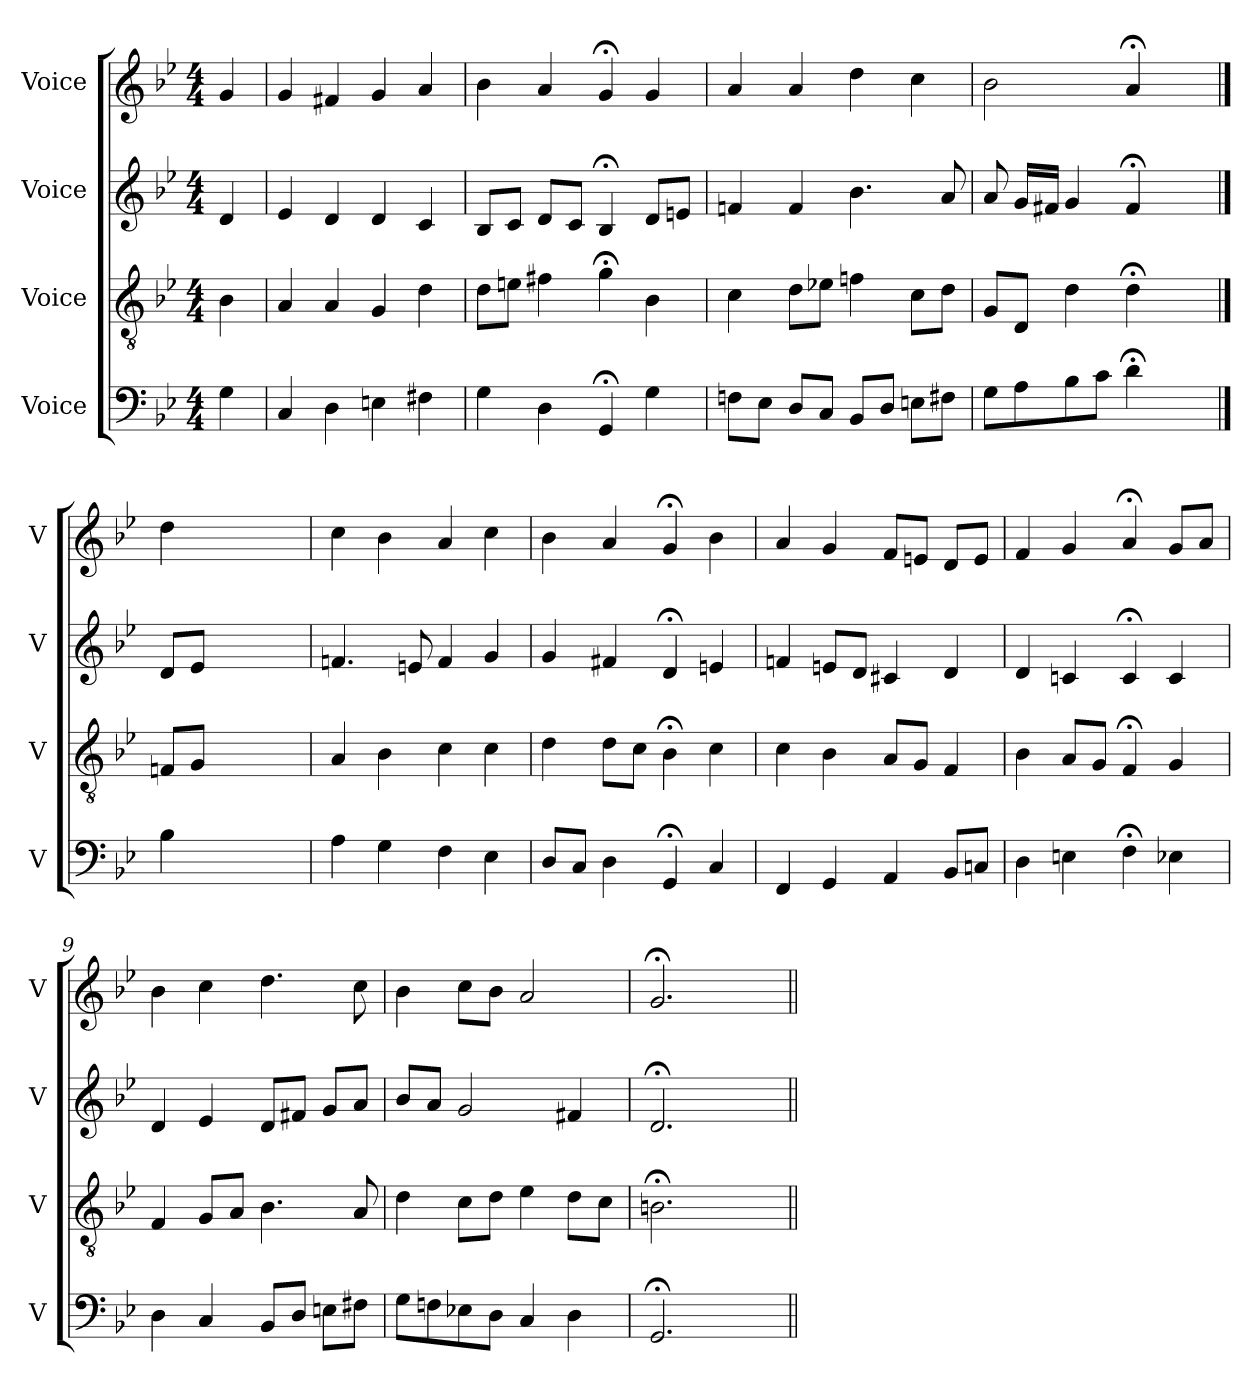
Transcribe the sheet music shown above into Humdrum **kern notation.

**kern	**kern	**kern	**kern
*part4	*part3	*part2	*part1
*staff4	*staff3	*staff2	*staff1
*I"Voice	*I"Voice	*I"Voice	*I"Voice
*I'V	*I'V	*I'V	*I'V
*clefF4	*clefGv2	*clefG2	*clefG2
*k[b-e-]	*k[b-e-]	*k[b-e-]	*k[b-e-]
*M4/4	*M4/4	*M4/4	*M4/4
*MM100	*MM100	*MM100	*MM100
=	=	=	=
4G\	4B-\	4d/	4g/
=1	=1	=1	=1
4C/	4A/	4e-/	4g/
4D\	4A/	4d/	4f#X/
4En\	4G/	4d/	4g/
4F#X\	4d\	4c/	4a/
=2	=2	=2	=2
4G\	8d\L	8B-/L	4b-\
.	8en\J	8c/J	.
4D\	4f#X\	8d/L	4a/
.	.	8c/J	.
4GG;/	4g;\	4B-;/	4g;/
4G\	4B-\	8d/L	4g/
.	.	8en/J	.
=3	=3	=3	=3
8Fn\L	4c\	4fn/	4a/
8E-\J	.	.	.
8D/L	8d\L	4f/	4a/
8C/J	8e-X\J	.	.
8BB-/L	4fn\	4.b-\	4dd\
8D/J	.	.	.
8En\L	8c\L	.	4cc\
8F#X\J	8d\J	8a/	.
=4	=4	=4	=4
8G\L	8G/L	8a/	2b-\
8A\	8D/J	16g/LL	.
.	.	16f#X/JJ	.
8B-\	4d\	4g/	.
8c\J	.	.	.
4d;\	4d;\	4f#;/	4a;/
4ryy	4ryy	4ryy	4ryy
!!LO:LB:g=z
==	==	==	==
4B-\	8Fn/L	8d/L	4dd\
.	8G/J	8e-/J	.
2.ryy	2.ryy	2.ryy	2.ryy
=5	=5	=5	=5
4A\	4A/	4.fn/	4cc\
4G\	4B-\	.	4b-\
.	.	8en/	.
4F\	4c\	4f/	4a/
4E-\	4c\	4g/	4cc\
=6	=6	=6	=6
8D/L	4d\	4g/	4b-\
8C/J	.	.	.
4D\	8d\L	4f#X/	4a/
.	8c\J	.	.
4GG;/	4B-;\	4d;/	4g;/
4C/	4c\	4en/	4b-\
=7	=7	=7	=7
4FF/	4c\	4fn/	4a/
4GG/	4B-\	8en/L	4g/
.	.	8d/J	.
4AA/	8A/L	4c#X/	8f/L
.	8G/J	.	8en/J
8BB-/L	4F/	4d/	8d/L
8Cn/J	.	.	8e/J
=8	=8	=8	=8
4D\	4B-\	4d/	4f/
4En\	8A/L	4cn/	4g/
.	8G/J	.	.
4F;\	4F;/	4c;/	4a;/
4E-X\	4G/	4c/	8g/L
.	.	.	8a/J
!!LO:LB:g=z
=9	=9	=9	=9
4D\	4F/	4d/	4b-\
4C/	8G/L	4e-/	4cc\
.	8A/J	.	.
8BB-/L	4.B-\	8d/L	4.dd\
8D/J	.	8f#X/J	.
8En\L	.	8g/L	.
8F#X\J	8A/	8a/J	8cc\
=10	=10	=10	=10
8G\L	4d\	8b-/L	4b-\
8Fn\	.	8a/J	.
8E-X\	8c\L	2g/	8cc\L
8D\J	8d\J	.	8b-\J
4C/	4e-\	.	2a/
4D\	8d\L	4f#X/	.
.	8c\J	.	.
=11	=11	=11	=11
2.GG;/	2.Bn;\	2.d;/	2.g;/
4ryy	4ryy	4ryy	4ryy
=||	=||	=||	=||
*-	*-	*-	*-
